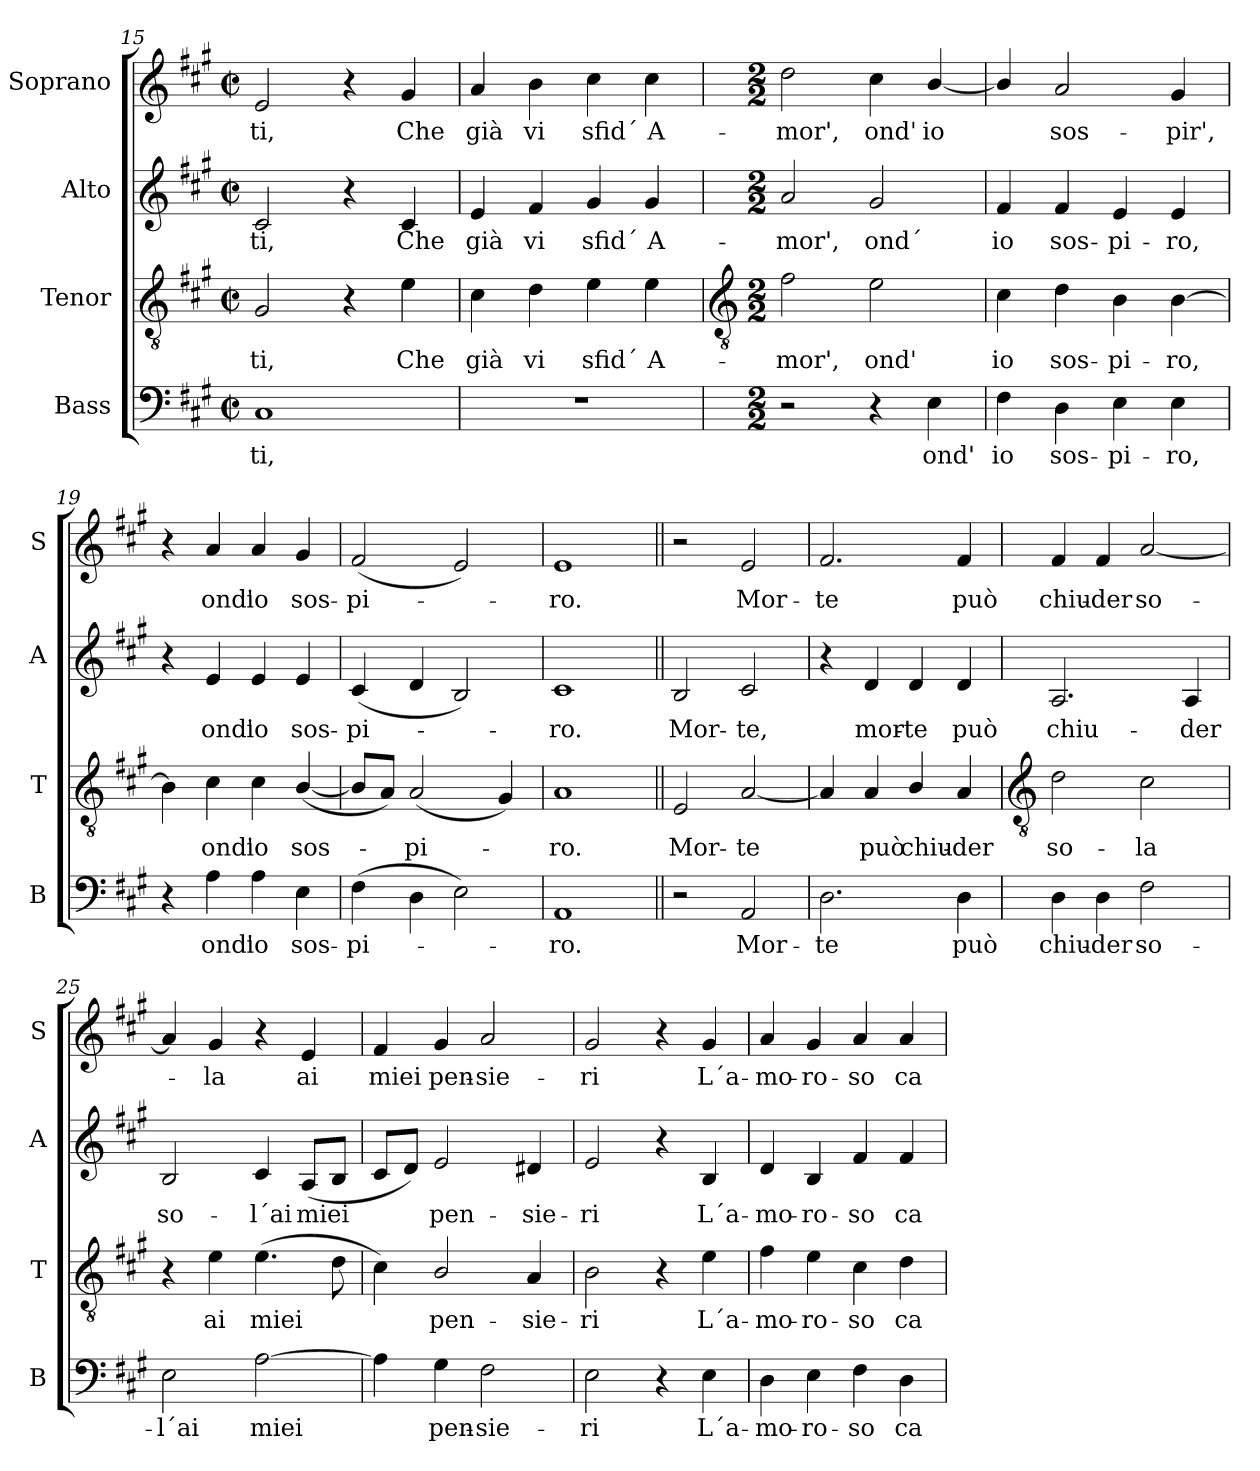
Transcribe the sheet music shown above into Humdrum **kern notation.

**kern	**text	**kern	**text	**kern	**text	**kern	**text
*part4	*part4	*part3	*part3	*part2	*part2	*part1	*part1
*staff4	*staff4	*staff3	*staff3	*staff2	*staff2	*staff1	*staff1
*I"Bass	*	*I"Tenor	*	*I"Alto	*	*I"Soprano	*
*I'B	*	*I'T	*	*I'A	*	*I'S	*
*clefF4	*	*clefGv2	*	*clefG2	*	*clefG2	*
*k[f#c#g#]	*	*k[f#c#g#]	*	*k[f#c#g#]	*	*k[f#c#g#]	*
*A:	*	*A:	*	*A:	*	*A:	*
*M2/2	*	*M2/2	*	*M2/2	*	*M2/2	*
*met(c|)	*	*met(c|)	*	*met(c|)	*	*met(c|)	*
=15	=15	=15	=15	=15	=15	=15	=15
!	!LO:LY:b	!	!LO:LY:b	!	!LO:LY:b	!	!LO:LY:b
1C#	-ti,	2G#	-ti,	2c#	-ti,	2e	-ti,
.	.	4r	.	4r	.	4r	.
!	!	!	!LO:LY:b	!	!LO:LY:b	!	!LO:LY:b
.	.	4e	Che	4c#	Che	4g#	Che
=16	=16	=16	=16	=16	=16	=16	=16
!	!	!	!LO:LY:b	!	!LO:LY:b	!	!LO:LY:b
1r	.	4c#	già	4e	già	4a	già
!	!	!	!LO:LY:b	!	!LO:LY:b	!	!LO:LY:b
.	.	4d	vi	4f#	vi	4b	vi
!	!	!	!LO:LY:b	!	!LO:LY:b	!	!LO:LY:b
.	.	4e	sfid´	4g#	sfid´	4cc#	sfid´
!	!	!	!LO:LY:b	!	!LO:LY:b	!	!LO:LY:b
.	.	4e	A-	4g#	A-	4cc#	A-
!!LO:LB:g=z
=17	=17	=17	=17	=17	=17	=17	=17
*	*	*clefGv2	*	*	*	*	*
*M2/2	*	*M2/2	*	*M2/2	*	*M2/2	*
!	!	!	!LO:LY:b	!	!LO:LY:b	!	!LO:LY:b
2r	.	2f#	-mor',	2a	-mor',	2dd	-mor',
!	!	!	!LO:LY:b	!	!LO:LY:b	!	!LO:LY:b
4r	.	2e	ond'	2g#	ond´	4cc#	ond'
!	!LO:LY:b	!	!	!	!	!	!LO:LY:b
4E	ond'	.	.	.	.	[4b/	io
=18	=18	=18	=18	=18	=18	=18	=18
!	!LO:LY:b	!	!LO:LY:b	!	!LO:LY:b	!	!
4F#	io	4c#	io	4f#	io	4b/]	.
!	!LO:LY:b	!	!LO:LY:b	!	!LO:LY:b	!	!LO:LY:b
4D	sos-	4d	sos-	4f#	sos-	2a	sos-
!	!LO:LY:b	!	!LO:LY:b	!	!LO:LY:b	!	!
4E	-pi-	4B	-pi-	4e	-pi-	.	.
!	!LO:LY:b	!	!LO:LY:b	!	!LO:LY:b	!	!LO:LY:b
4E	-ro,	[4B	-ro,	4e	-ro,	4g#	-pir',
=19	=19	=19	=19	=19	=19	=19	=19
4r	.	4B]	.	4r	.	4r	.
!	!LO:LY:b	!	!LO:LY:b	!	!LO:LY:b	!	!LO:LY:b
4A	ond'	4c#	ond'	4e	ond'	4a	ond'
!	!LO:LY:b	!	!LO:LY:b	!	!LO:LY:b	!	!LO:LY:b
4A	io	4c#	io	4e	io	4a	io
!	!LO:LY:b	!	!LO:LY:b	!	!LO:LY:b	!	!LO:LY:b
4E	sos-	(<[4B/	sos-	4e	sos-	4g#	sos-
=20	=20	=20	=20	=20	=20	=20	=20
!	!LO:LY:b	!	!	!	!LO:LY:b	!	!LO:LY:b
(>4F#	-pi-	8BL]	.	(<4c#	-pi-	(<2f#	-pi-
.	.	8AJ)	.	.	.	.	.
!	!	!	!LO:LY:b	!	!	!	!
4D	.	(<2A	pi-	4d	.	.	.
2E)	.	.	.	2B)	.	2e)	.
.	.	4G#)	.	.	.	.	.
=21	=21	=21	=21	=21	=21	=21	=21
!	!LO:LY:b	!	!LO:LY:b	!	!LO:LY:b	!	!LO:LY:b
1AA	ro.	1A	ro.	1c#	ro.	1e	ro.
=22||	=22||	=22||	=22||	=22||	=22||	=22||	=22||
!	!	!	!LO:LY:b	!	!LO:LY:b	!	!
2r	.	2E	Mor-	2B	Mor-	2r	.
!	!LO:LY:b	!	!LO:LY:b	!	!LO:LY:b	!	!LO:LY:b
2AA	Mor-	[2A	-te	2c#	-te,	2e	Mor-
=23	=23	=23	=23	=23	=23	=23	=23
!	!LO:LY:b	!	!	!	!	!	!LO:LY:b
2.D	-te	4A]	.	4r	.	2.f#	-te
!	!	!	!LO:LY:b	!	!LO:LY:b	!	!
.	.	4A	può	4d	mor-	.	.
!	!	!	!LO:LY:b	!	!LO:LY:b	!	!
.	.	4B/	chiu-	4d	-te	.	.
!	!LO:LY:b	!	!LO:LY:b	!	!LO:LY:b	!	!LO:LY:b
4D	può	4A	-der	4d	può	4f#	può
!!LO:LB:g=z
=24	=24	=24	=24	=24	=24	=24	=24
*	*	*clefGv2	*	*	*	*	*
!	!LO:LY:b	!	!LO:LY:b	!	!LO:LY:b	!	!LO:LY:b
4D	chiu-	2d	so-	2.A	chiu-	4f#	chiu-
!	!LO:LY:b	!	!	!	!	!	!LO:LY:b
4D	-der	.	.	.	.	4f#	-der
!	!LO:LY:b	!	!LO:LY:b	!	!	!	!LO:LY:b
2F#	so-	2c#	-la	.	.	[2a	so-
!	!	!	!	!	!LO:LY:b	!	!
.	.	.	.	4A	-der	.	.
=25	=25	=25	=25	=25	=25	=25	=25
!	!LO:LY:b	!	!	!	!LO:LY:b	!	!
2E	-l´ai	4r	.	2B	so-	4a]	.
!	!	!	!LO:LY:b	!	!	!	!LO:LY:b
.	.	4e	ai	.	.	4g#	la
!	!LO:LY:b	!	!LO:LY:b	!	!LO:LY:b	!	!
[2A	miei	(>4.e	miei	4c#	-l´ai	4r	.
!	!	!	!	!	!LO:LY:b	!	!LO:LY:b
.	.	.	.	(<8AL	miei	4e	ai
.	.	8d	.	8BJ	.	.	.
=26	=26	=26	=26	=26	=26	=26	=26
!	!	!	!	!	!	!	!LO:LY:b
4A]	.	4c#)	.	8c#L	.	4f#	miei
.	.	.	.	8dJ)	.	.	.
!	!LO:LY:b	!	!LO:LY:b	!	!LO:LY:b	!	!LO:LY:b
4G#	pen-	2B/	pen-	2e	pen-	4g#	pen-
!	!LO:LY:b	!	!	!	!	!	!LO:LY:b
2F#	-sie-	.	.	.	.	2a	-sie-
!	!	!	!LO:LY:b	!	!LO:LY:b	!	!
.	.	4A	-sie-	4d#X	-sie-	.	.
=27	=27	=27	=27	=27	=27	=27	=27
!	!LO:LY:b	!	!LO:LY:b	!	!LO:LY:b	!	!LO:LY:b
2E	-ri	2B	-ri	2e	-ri	2g#	-ri
4r	.	4r	.	4r	.	4r	.
!	!LO:LY:b	!	!LO:LY:b	!	!LO:LY:b	!	!LO:LY:b
4E	L´a-	4e	L´a-	4B	L´a-	4g#	L´a-
=28	=28	=28	=28	=28	=28	=28	=28
!	!LO:LY:b	!	!LO:LY:b	!	!LO:LY:b	!	!LO:LY:b
4D	-mo-	4f#	-mo-	4d	-mo-	4a	-mo-
!	!LO:LY:b	!	!LO:LY:b	!	!LO:LY:b	!	!LO:LY:b
4E	-ro-	4e	-ro-	4B	-ro-	4g#	-ro-
!	!LO:LY:b	!	!LO:LY:b	!	!LO:LY:b	!	!LO:LY:b
4F#	-so	4c#	-so	4f#	-so	4a	-so
!	!LO:LY:b	!	!LO:LY:b	!	!LO:LY:b	!	!LO:LY:b
4D	ca-	4d	ca-	4f#	ca-	4a	ca-
=	=	=	=	=	=	=	=
*-	*-	*-	*-	*-	*-	*-	*-
